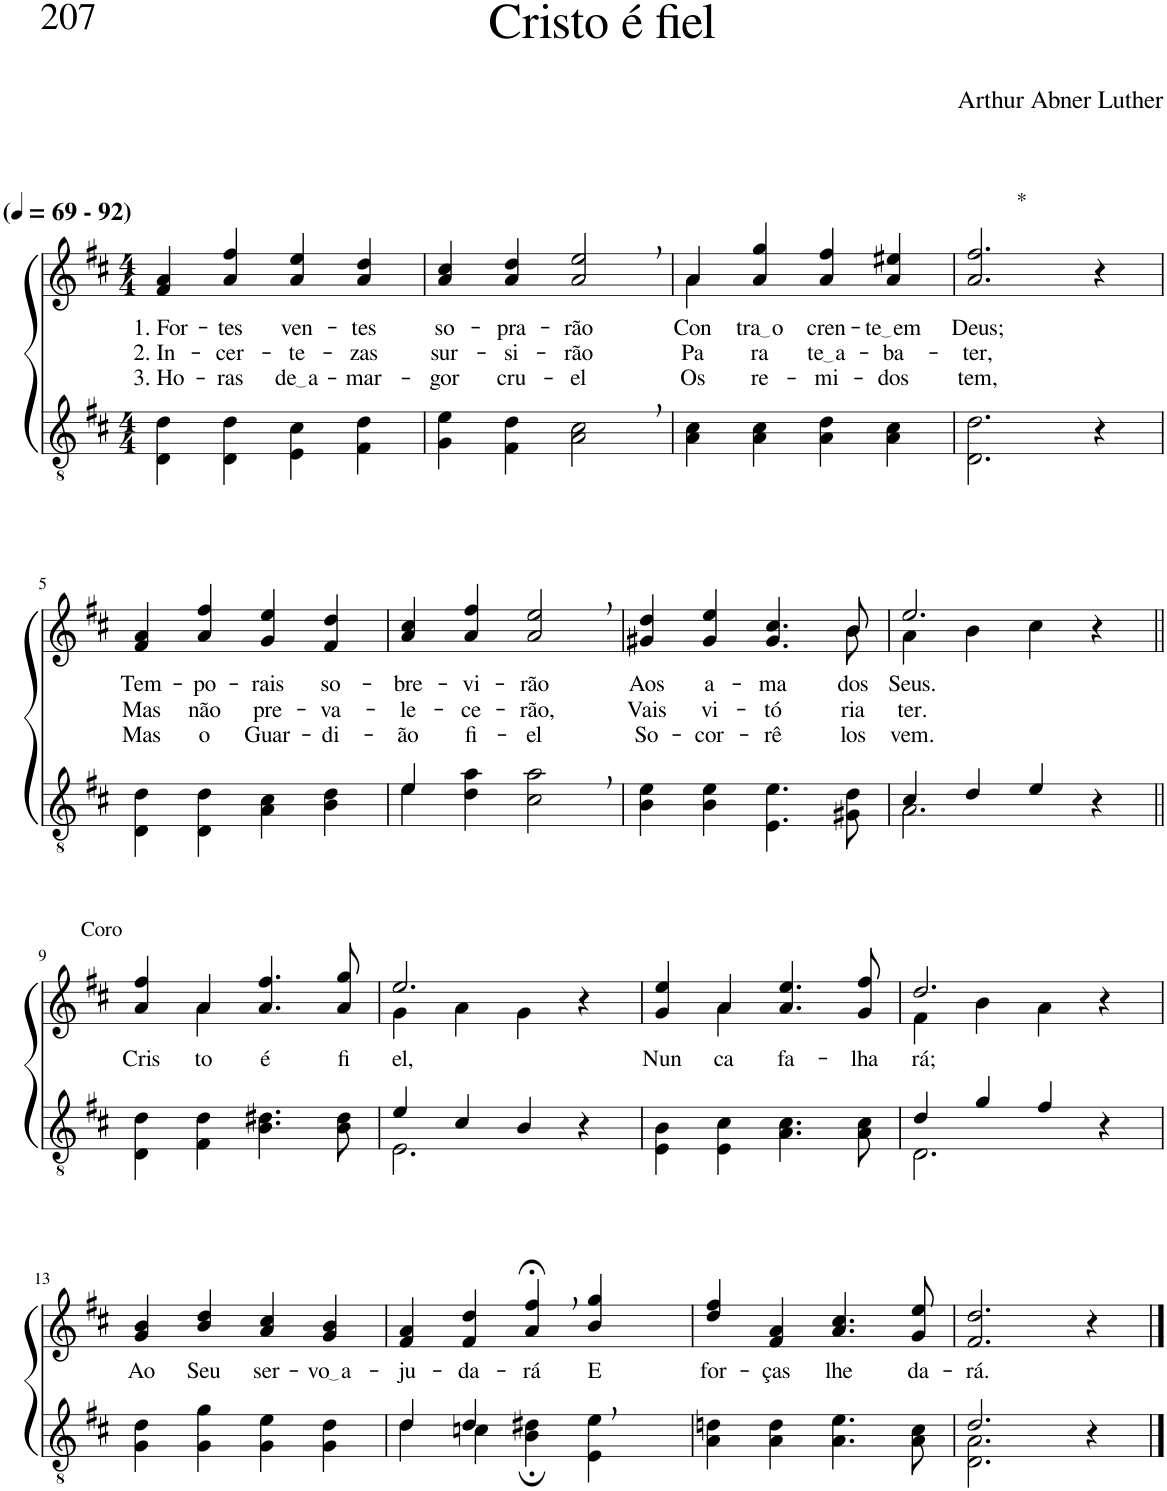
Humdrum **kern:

**kern	**kern	**text	**text	**text
*part2	*part1	*part1	*part1	*part1
*staff2	*staff1	*staff1	*staff1	*staff1
*I"Parte III e IV	*I"Parte I e II	*	*	*
*clefGv2	*clefG2	*	*	*
*Trd4c7	*Trd4c7	*	*	*
*k[f#c#]	*k[f#c#]	*	*	*
*M4/4	*M4/4	*	*	*
*MM69	*MM69	*	*	*
=1	=1	=1	=1	=1
!	!LO:TX:a:B:t=(	!	!	!
!	!LO:TX:a:B:t=- 92)	!	!	!
!	!	!LO:LY:b	!LO:LY:b	!LO:LY:b
4D\ 4d\	4f#/ 4a/	1. For-	2. In-	3. Ho-
!	!	!LO:LY:b	!LO:LY:b	!LO:LY:b
4D\ 4d\	4a/ 4ff#/	-tes	-cer-	-ras
!	!	!LO:LY:b	!LO:LY:b	!LO:LY:b
4E\ 4c#\	4a/ 4ee/	ven-	-te-	de a
!	!	!LO:LY:b	!LO:LY:b	!LO:LY:b
4F#\ 4d\	4a/ 4dd/	-tes	-zas	-mar-
=2	=2	=2	=2	=2
!	!	!LO:LY:b	!LO:LY:b	!LO:LY:b
4G\ 4e\	4a/ 4cc#/	so-	sur-	-gor
!	!	!LO:LY:b	!LO:LY:b	!LO:LY:b
4F#\ 4d\	4a/ 4dd/	-pra-	-si-	cru-
!	!	!LO:LY:b	!LO:LY:b	!LO:LY:b
2A\, 2c#\,	2a/, 2ee/,	-rão	-rão	-el
=3	=3	=3	=3	=3
*	*^	*	*	*
!	!	!	!LO:LY:b	!LO:LY:b	!LO:LY:b
4A\ 4c#\	4a/	4a\	Con-	Pa-	Os
!	!	!	!LO:LY:b	!LO:LY:b	!LO:LY:b
4A\ 4c#\	4a/ 4gg/	2.ryy	tra o	-ra	re-
!	!	!	!LO:LY:b	!LO:LY:b	!LO:LY:b
4A\ 4d\	4a/ 4ff#/	.	cren-	te a	-mi-
!	!	!	!LO:LY:b	!LO:LY:b	!LO:LY:b
4A\ 4c#\	4a/ 4ee#X/	.	te em	-ba-	-dos
*	*v	*v	*	*	*
=4	=4	=4	=4	=4
!	!LO:TX:a:t=*	!	!	!
!	!	!LO:LY:b	!LO:LY:b	!LO:LY:b
2.D\ 2.d\	2.a/ 2.ff#/	Deus;	-ter,	tem,
4r	4r	.	.	.
!!LO:LB:g=z
=5	=5	=5	=5	=5
!	!	!LO:LY:b	!LO:LY:b	!LO:LY:b
4D\ 4d\	4f#/ 4a/	Tem-	Mas	Mas
!	!	!LO:LY:b	!LO:LY:b	!LO:LY:b
4D\ 4d\	4a/ 4ff#/	-po-	não	o
!	!	!LO:LY:b	!LO:LY:b	!LO:LY:b
4A\ 4c#\	4g/ 4ee/	-rais	pre-	Guar-
!	!	!LO:LY:b	!LO:LY:b	!LO:LY:b
4B\ 4d\	4f#/ 4dd/	so-	-va-	-di-
=6	=6	=6	=6	=6
*^	*	*	*	*
!	!	!	!LO:LY:b	!LO:LY:b	!LO:LY:b
4e\	4e/	4a/ 4cc#/	-bre-	-le-	-ão
!	!	!	!LO:LY:b	!LO:LY:b	!LO:LY:b
4d\ 4a\	2.ryy	4a/ 4ff#/	-vi-	-ce-	fi-
!	!	!	!LO:LY:b	!LO:LY:b	!LO:LY:b
2c#\, 2a\,	.	2a/, 2ee/,	-rão	-rão,	-el
*v	*v	*	*	*	*
=7	=7	=7	=7	=7
*	*^	*	*	*
!	!	!	!LO:LY:b	!LO:LY:b	!LO:LY:b
4B\ 4e\	2..ryy	4g#X/ 4dd/	Aos	Vais	So-
!	!	!	!LO:LY:b	!LO:LY:b	!LO:LY:b
4B\ 4e\	.	4g#/ 4ee/	a-	vi-	-cor-
!	!	!	!LO:LY:b	!LO:LY:b	!LO:LY:b
4.E\ 4.e\	.	4.g#/ 4.cc#/	-ma-	-tó-	-rê-
!	!	!	!LO:LY:b	!LO:LY:b	!LO:LY:b
8G#X\ 8d\	8b\	8b/	-dos	-ria	-los
=8	=8	=8	=8	=8	=8
*^	*	*	*	*	*
!	!	!	!	!LO:LY:b	!LO:LY:b	!LO:LY:b
4c#/	2.A\	2.ee/	4a\	Seus.	ter.	vem.
4d/	.	.	4b\	.	.	.
4e/	.	.	4cc#\	.	.	.
4r	4ryy	4r	4ryy	.	.	.
!!LO:LB:g=z	!!
=9||	=9||	=9||	=9||	=9||	=9||	=9||
!	!	!LO:TX:a:t=Coro	!	!	!	!
!	!	!	!	!LO:LY:b	!	!
*v	*v	*	*	*	*	*
4D\ 4d\	4a/ 4ff#/	4ryy	Cris	.	.
!	!	!	!LO:LY:b	!	!
4F#\ 4d\	4a/	4a\	to	.	.
!	!	!	!LO:LY:b	!	!
4.B\ 4.d#X\	4.a/ 4.ff#/	2ryy	é	.	.
!	!	!	!LO:LY:b	!	!
8B\ 8d#\	8a/ 8gg/	.	fi-	.	.
=10	=10	=10	=10	=10	=10
*^	*	*	*	*	*
!	!	!	!	!LO:LY:b	!	!
4e/	2.E\	2.ee/	4g\	-el,	.	.
4c#/	.	.	4a\	.	.	.
4B/	.	.	4g\	.	.	.
4r	4ryy	4r	4ryy	.	.	.
=11	=11	=11	=11	=11	=11	=11
!	!	!	!	!LO:LY:b	!	!
*v	*v	*	*	*	*	*
4E\ 4B\	4g/ 4ee/	4ryy	Nun-	.	.
!	!	!	!LO:LY:b	!	!
4E\ 4c#\	4a/	4a\	-ca	.	.
!	!	!	!LO:LY:b	!	!
4.A\ 4.c#\	4.a/ 4.ee/	2ryy	fa-	.	.
!	!	!	!LO:LY:b	!	!
8A\ 8c#\	8g/ 8ff#/	.	-lha-	.	.
=12	=12	=12	=12	=12	=12
*^	*	*	*	*	*
!	!	!	!	!LO:LY:b	!	!
4d/	2.D\	2.dd/	4f#\	-rá;	.	.
4g/	.	.	4b\	.	.	.
4f#/	.	.	4a\	.	.	.
4r	4ryy	4r	4ryy	.	.	.
!!LO:LB:g=z
=13	=13	=13	=13	=13	=13	=13
!	!	!	!	!LO:LY:b	!	!
*v	*v	*	*	*	*	*
*	*v	*v	*	*	*
4G\ 4d\	4g/ 4b/	Ao	.	.
!	!	!LO:LY:b	!	!
4G\ 4g\	4b/ 4dd/	Seu	.	.
!	!	!LO:LY:b	!	!
4G\ 4e\	4a/ 4cc#/	ser-	.	.
!	!	!LO:LY:b	!	!
4G\ 4d\	4g/ 4b/	vo a	.	.
=14	=14	=14	=14	=14
*^	*	*	*	*
!	!	!	!LO:LY:b	!	!
4d/	4d\	4f#/ 4a/	-ju-	.	.
!	!	!	!LO:LY:b	!	!
4d/	4cn\	4f#/ 4dd/	-da-	.	.
!	!	!	!LO:LY:b	!	!
2ryy	4B\; 4d#X\;	4a/;<, 4ff#/;<,	-rá	.	.
!	!	!	!LO:LY:b	!	!
.	4E\ 4e\	4b/ 4gg/	E	.	.
=15	=15	=15	=15	=15	=15
!	!	!	!LO:LY:b	!	!
*v	*v	*	*	*	*
4A\ 4dn\	4dd/ 4ff#/	for-	.	.
!	!	!LO:LY:b	!	!
4A\ 4d\	4f#/ 4a/	-ças	.	.
!	!	!LO:LY:b	!	!
4.A\ 4.e\	4.a/ 4.cc#/	lhe	.	.
!	!	!LO:LY:b	!	!
8A\ 8c#\	8g/ 8ee/	da-	.	.
=16	=16	=16	=16	=16
*^	*	*	*	*
!	!	!	!LO:LY:b	!	!
2.d/	2.D\ 2.A\	2.f#/ 2.dd/	-rá.	.	.
4r	4ryy	4r	.	.	.
*v	*v	*	*	*	*
==	==	==	==	==
*-	*-	*-	*-	*-
